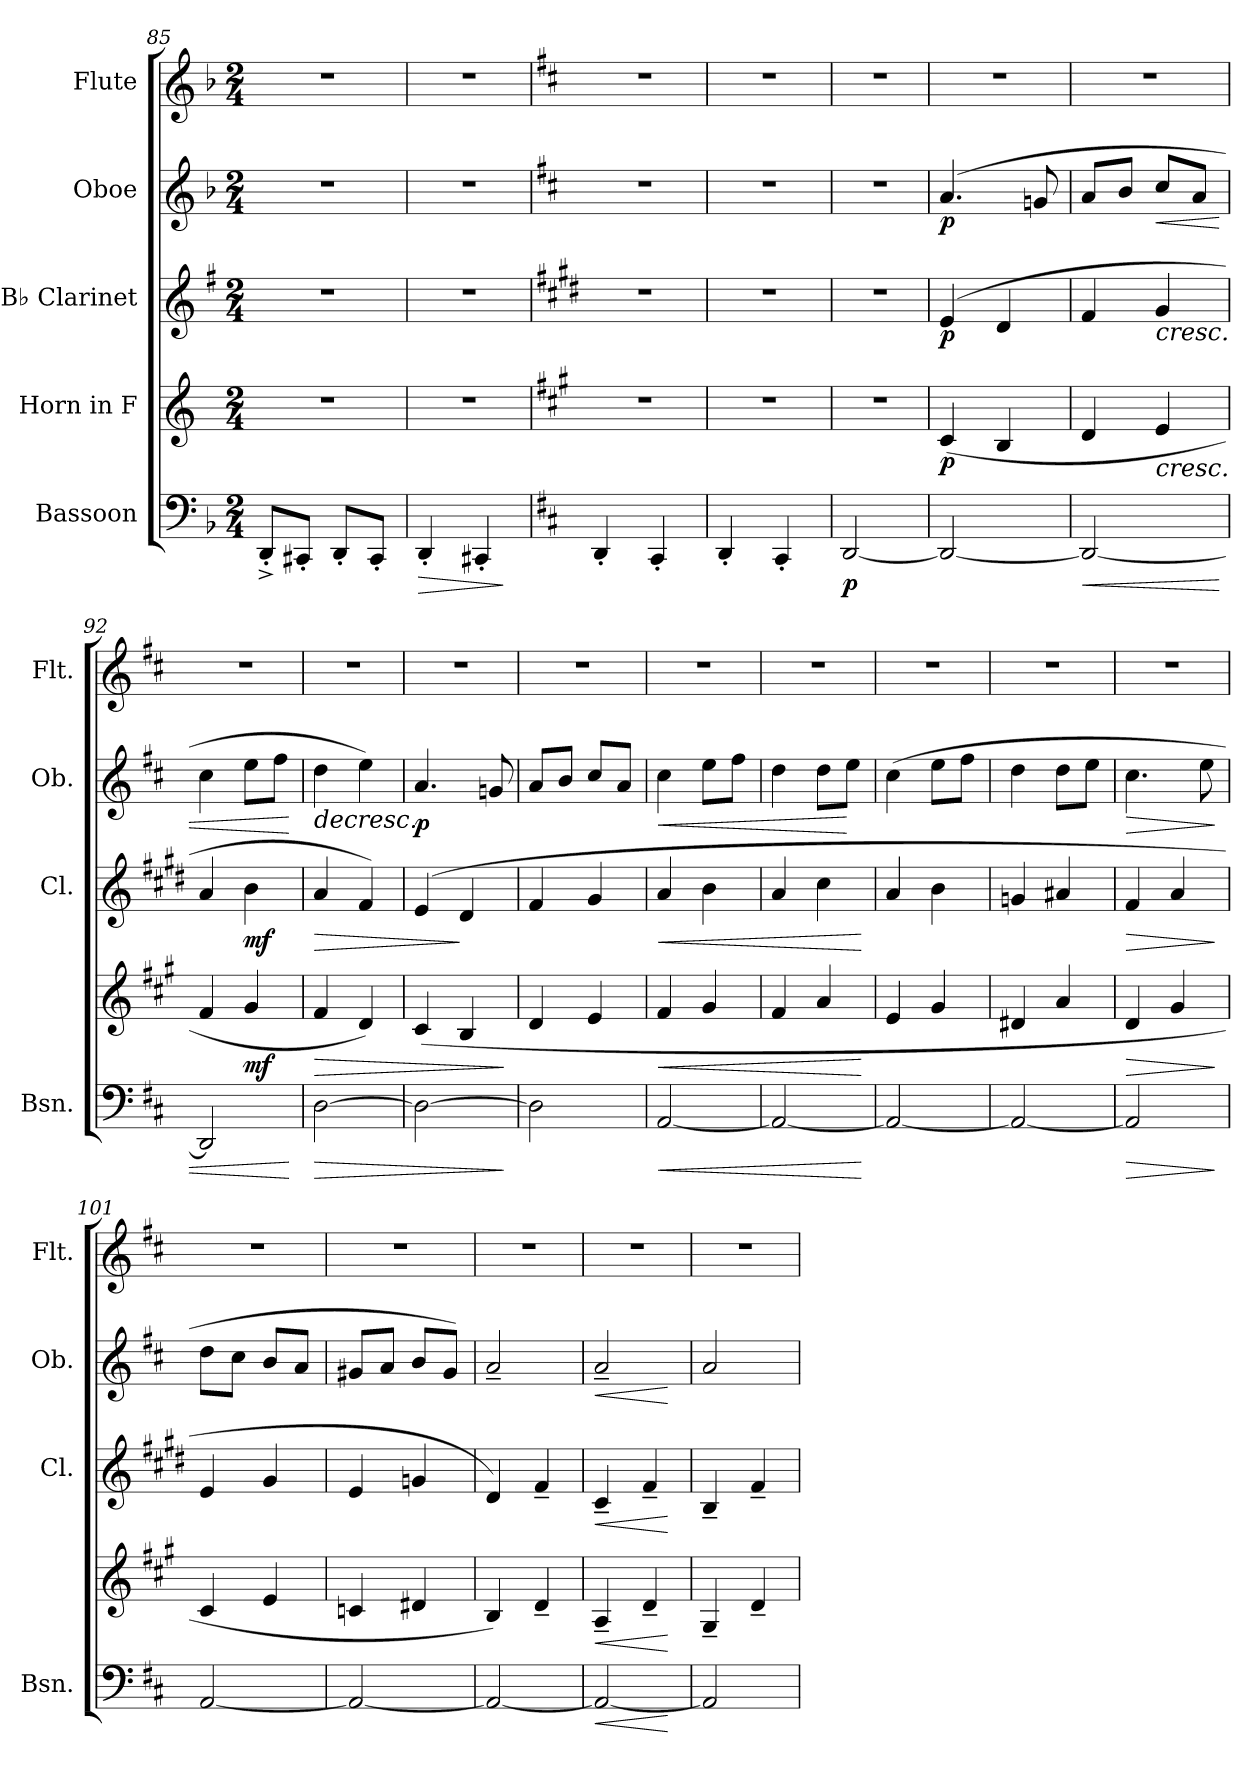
**kern	**dynam	**kern	**dynam	**kern	**dynam	**kern	**dynam	**kern
*part5	*part5	*part4	*part4	*part3	*part3	*part2	*part2	*part1
*staff5	*staff5	*staff4	*staff4	*staff3	*staff3	*staff2	*staff2	*staff1
*I"Bassoon	*	*I"Horn in F	*	*I"B♭ Clarinet	*	*I"Oboe	*	*I"Flute
*I'Bsn.	*	*	*	*I'Cl.	*	*I'Ob.	*	*I'Flt.
*clefF4	*	*clefG2	*	*clefG2	*	*clefG2	*	*clefG2
*	*	*ITrd4c7	*	*ITrd1c2	*	*	*	*
*k[b-]	*	*k[b-]	*	*k[b-]	*	*k[b-]	*	*k[b-]
*M2/4	*	*M2/4	*	*M2/4	*	*M2/4	*	*M2/4
=85	=85	=85	=85	=85	=85	=85	=85	=85
8DD'^/L	.	2r	.	2r	.	2r	.	2r
8CC#X'/J	.	.	.	.	.	.	.	.
8DD'/L	.	.	.	.	.	.	.	.
8CC#'/J	.	.	.	.	.	.	.	.
!!LO:LB:g=z
=86	=86	=86	=86	=86	=86	=86	=86	=86
!	!LO:HP:b	!	!	!	!	!	!	!
4DD'/	>	2r	.	2r	.	2r	.	2r
4CC#X'/	.	.	.	.	.	.	.	.
.	]	.	.	.	.	.	.	.
=87	=87	=87	=87	=87	=87	=87	=87	=87
*k[f#c#]	*	*k[f#c#]	*	*k[f#c#]	*	*k[f#c#]	*	*k[f#c#]
4DD'/	.	2r	.	2r	.	2r	.	2r
4CC#'/	.	.	.	.	.	.	.	.
=88	=88	=88	=88	=88	=88	=88	=88	=88
4DD'/	.	2r	.	2r	.	2r	.	2r
4CC#'/	.	.	.	.	.	.	.	.
=89	=89	=89	=89	=89	=89	=89	=89	=89
!	!LO:DY:b	!	!	!	!	!	!	!
[2DD/	p	2r	.	2r	.	2r	.	2r
=90	=90	=90	=90	=90	=90	=90	=90	=90
!!LO:REH:place=s1:a:B:fs=14:t=90
*	*	*	*	*	*	*	*	*MM95
!	!	!	!LO:DY:b	!	!LO:DY:b	!	!LO:DY:b	!
2DD/_	.	(4F#/	p	(4d/	p	(4.a/	p	2r
.	.	4E/	.	4c#/	.	.	.	.
.	.	.	.	.	.	8gn/	.	.
=91	=91	=91	=91	=91	=91	=91	=91	=91
!	!LO:HP:b	!	!	!	!	!	!	!
2DD/_	<	4G/	.	4e/	.	8a/L	.	2r
.	.	.	.	.	.	8b/J	.	.
!	!	!	!LO:HP:b	!	!LO:HP:b	!	!LO:HP:b	!
.	.	4A/	<	4f#/	<	8cc#/L	<	.
.	.	.	.	.	.	8a/J	.	.
=92	=92	=92	=92	=92	=92	=92	=92	=92
2DD/]	.	4B/	.	4g/	.	4cc#\	.	2r
!	!	!	!LO:DY:b	!	!LO:DY:b	!	!	!
.	.	4c#/	mf	4a\	mf	8ee\L	.	.
.	.	.	.	.	.	8ff#\J	.	.
.	[	.	[	.	[	.	[	.
=93	=93	=93	=93	=93	=93	=93	=93	=93
!	!LO:HP:b	!	!LO:HP:b	!	!LO:HP:b	!	!LO:HP:b	!
[2D\	>	4B/	>	4g/	>	4dd\	>	2r
.	.	4G/)	.	4e/)	.	4ee\)	.	.
=94	=94	=94	=94	=94	=94	=94	=94	=94
!	!	!	!	!	!	!	!LO:DY:b	!
2D\_	.	(4F#/	.	(4d/	.	4.a/	p	2r
.	.	4E/	.	4c#/	]	.	.	.
.	.	.	.	.	.	8gn/	]	.
.	]	.	]	.	.	.	.	.
=95	=95	=95	=95	=95	=95	=95	=95	=95
2D\]	.	4G/	.	4e/	.	8a/L	.	2r
.	.	.	.	.	.	8b/J	.	.
.	.	4A/	.	4f#/	.	8cc#/L	.	.
.	.	.	.	.	.	8a/J	.	.
!!LO:PB:g=z
=96	=96	=96	=96	=96	=96	=96	=96	=96
!	!LO:HP:b	!	!LO:HP:b	!	!LO:HP:b	!	!LO:HP:b	!
[2AA/	<	4B/	<	4g/	<	4cc#\	<	2r
.	.	4c#/	.	4a\	.	8ee\L	.	.
.	.	.	.	.	.	8ff#\J	.	.
=97	=97	=97	=97	=97	=97	=97	=97	=97
2AA/_	.	4B/	.	4g/	.	4dd\	.	2r
.	.	4d/	.	4b\	.	8dd\L	.	.
.	.	.	.	.	.	8ee\J	[	.
.	[	.	[	.	[	.	.	.
=98	=98	=98	=98	=98	=98	=98	=98	=98
2AA/_	.	4A/	.	4g/	.	(4cc#\	.	2r
.	.	4c#/	.	4a\	.	8ee\L	.	.
.	.	.	.	.	.	8ff#\J	.	.
=99	=99	=99	=99	=99	=99	=99	=99	=99
2AA/_	.	4G#X/	.	4fn/	.	4dd\	.	2r
.	.	4d/	.	4g#X/	.	8dd\L	.	.
.	.	.	.	.	.	8ee\J	.	.
=100	=100	=100	=100	=100	=100	=100	=100	=100
!	!LO:HP:b	!	!LO:HP:b	!	!LO:HP:b	!	!LO:HP:b	!
2AA/]	>	4G/	>	4e/	>	4.cc#\	>	2r
.	.	4c#/	.	4g/	.	.	.	.
.	.	.	.	.	.	8ee\	.	.
.	]	.	]	.	]	.	]	.
=101	=101	=101	=101	=101	=101	=101	=101	=101
[2AA/	.	4F#/	.	4d/	.	8dd\L	.	2r
.	.	.	.	.	.	8cc#\J	.	.
.	.	4A/	.	4f#/	.	8b/L	.	.
.	.	.	.	.	.	8a/J	.	.
=102	=102	=102	=102	=102	=102	=102	=102	=102
2AA/_	.	4Fn/	.	4d/	.	8g#X/L	.	2r
.	.	.	.	.	.	8a/J	.	.
.	.	4G#X/	.	4fn/	.	8b/L	.	.
.	.	.	.	.	.	8g#/J)	.	.
=103	=103	=103	=103	=103	=103	=103	=103	=103
2AA/_	.	4E/)	.	4c#/)	.	2a~/	.	2r
.	.	4G~/	.	4e~/	.	.	.	.
=104	=104	=104	=104	=104	=104	=104	=104	=104
!	!LO:HP:b	!	!LO:HP:b	!	!LO:HP:b	!	!LO:HP:b	!
2AA/_	<	4D~/	<	4B~/	<	2a~/	<	2r
.	.	4G~/	.	4e~/	.	.	.	.
.	[	.	[	.	[	.	[	.
=105	=105	=105	=105	=105	=105	=105	=105	=105
2AA/]	.	4C#~/	.	4A~/	.	2a/	.	2r
.	.	4G~/	.	4e~/	.	.	.	.
=	=	=	=	=	=	=	=	=
*-	*-	*-	*-	*-	*-	*-	*-	*-
